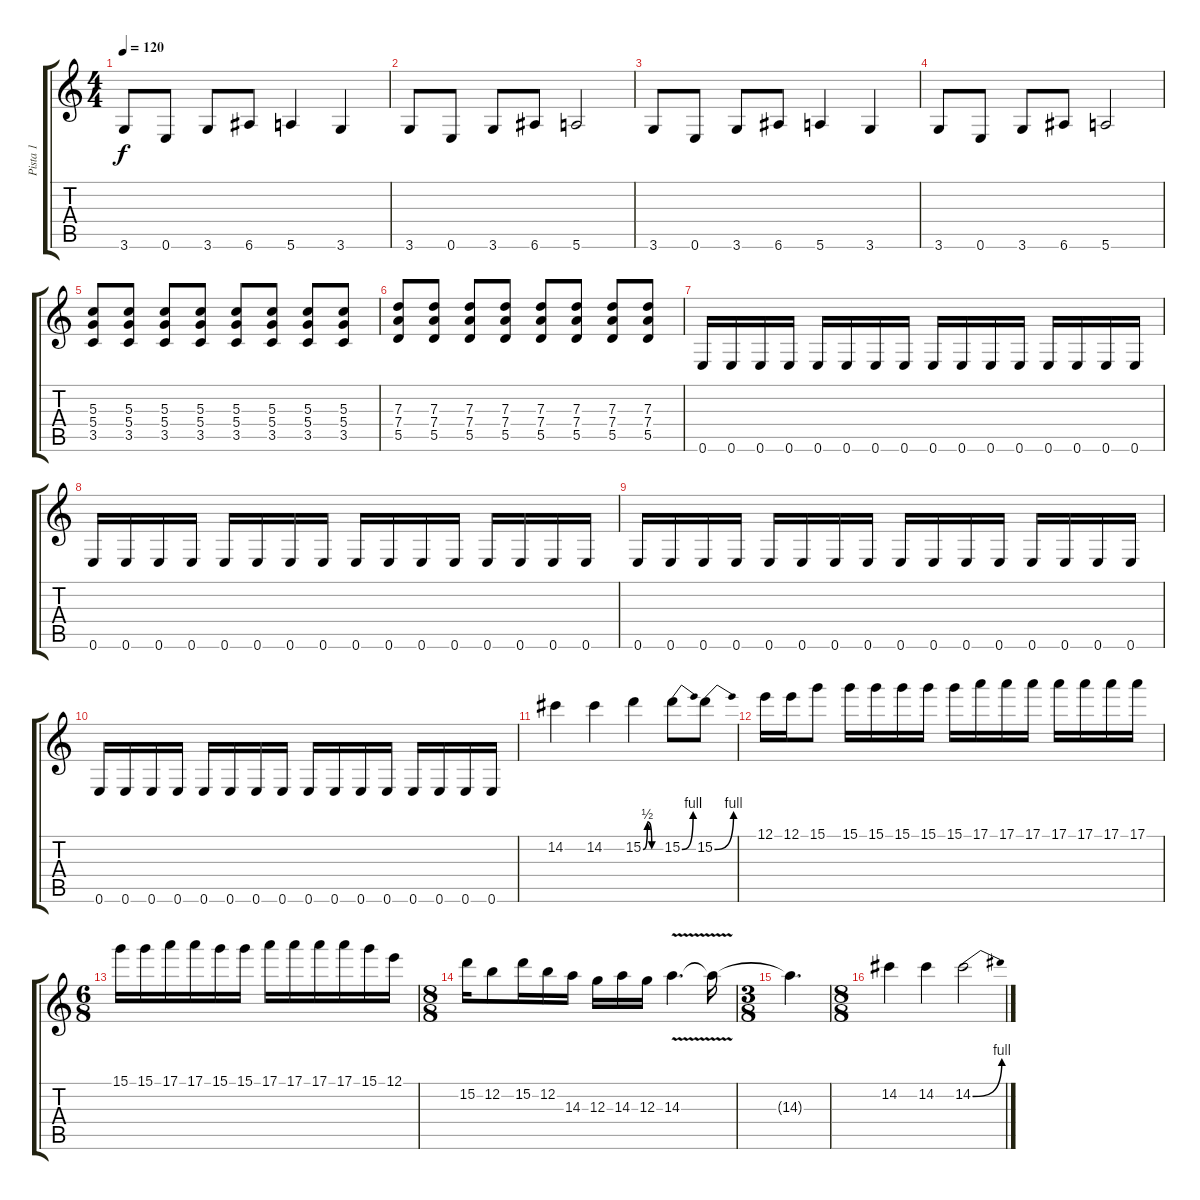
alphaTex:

\track ("Pista 1" "Pista 1") {instrument distortionguitar}
\staff {score tabs}
\tuning (E4 B3 G3 D3 A2 E2) {hide}
\ts (4 4)
\tempo 120
\clef g2
\ks c
3.6.8{dy f} 0.6.8 3.6.8 6.6.8 5.6.4 3.6.4 |
3.6.8 0.6.8 3.6.8 6.6.8 5.6.2 |
3.6.8 0.6.8 3.6.8 6.6.8 5.6.4 3.6.4 |
3.6.8 0.6.8 3.6.8 6.6.8 5.6.2 |
(5.3 5.4 3.5).8 (5.3 5.4 3.5).8 (5.3 5.4 3.5).8 (5.3 5.4 3.5).8 (5.3 5.4 3.5).8 (5.3 5.4 3.5).8 (5.3 5.4 3.5).8 (5.3 5.4 3.5).8 |
(7.3 7.4 5.5).8 (7.3 7.4 5.5).8 (7.3 7.4 5.5).8 (7.3 7.4 5.5).8 (7.3 7.4 5.5).8 (7.3 7.4 5.5).8 (7.3 7.4 5.5).8 (7.3 7.4 5.5).8 |
0.6.16 0.6.16 0.6.16 0.6.16 0.6.16 0.6.16 0.6.16 0.6.16 0.6.16 0.6.16 0.6.16 0.6.16 0.6.16 0.6.16 0.6.16 0.6.16 |
0.6.16 0.6.16 0.6.16 0.6.16 0.6.16 0.6.16 0.6.16 0.6.16 0.6.16 0.6.16 0.6.16 0.6.16 0.6.16 0.6.16 0.6.16 0.6.16 |
0.6.16 0.6.16 0.6.16 0.6.16 0.6.16 0.6.16 0.6.16 0.6.16 0.6.16 0.6.16 0.6.16 0.6.16 0.6.16 0.6.16 0.6.16 0.6.16 |
0.6.16 0.6.16 0.6.16 0.6.16 0.6.16 0.6.16 0.6.16 0.6.16 0.6.16 0.6.16 0.6.16 0.6.16 0.6.16 0.6.16 0.6.16 0.6.16 |
14.2.4 14.2.4 15.2{be (custom 0 0 15 2 30 0 60 0)}.4 15.2{be (bend 0 0 60 4)}.8 15.2{be (bend 0 0 60 4)}.8 |
12.1.16 12.1.16 15.1.8 15.1.16 15.1.16 15.1.16 15.1.16 15.1.16 17.1.16 17.1.16 17.1.16 17.1.16 17.1.16 17.1.16 17.1.16 |
\ts (6 8)
15.1.16 15.1.16 17.1.16 17.1.16 15.1.16 15.1.16 17.1.16 17.1.16 17.1.16 17.1.16 15.1.16 12.1.16 |
\ts (8 8)
15.2.16 12.2.8 15.2.16 12.2.16 14.3.16 12.3.16 14.3.16 12.3.16 14.3{v}.4{d} 14.3{t}.16 |
\ts (3 8)
14.3{t}.4{d} |
\ts (8 8)
14.2.4 14.2.4 14.2{be (bend 0 0 60 4)}.2
